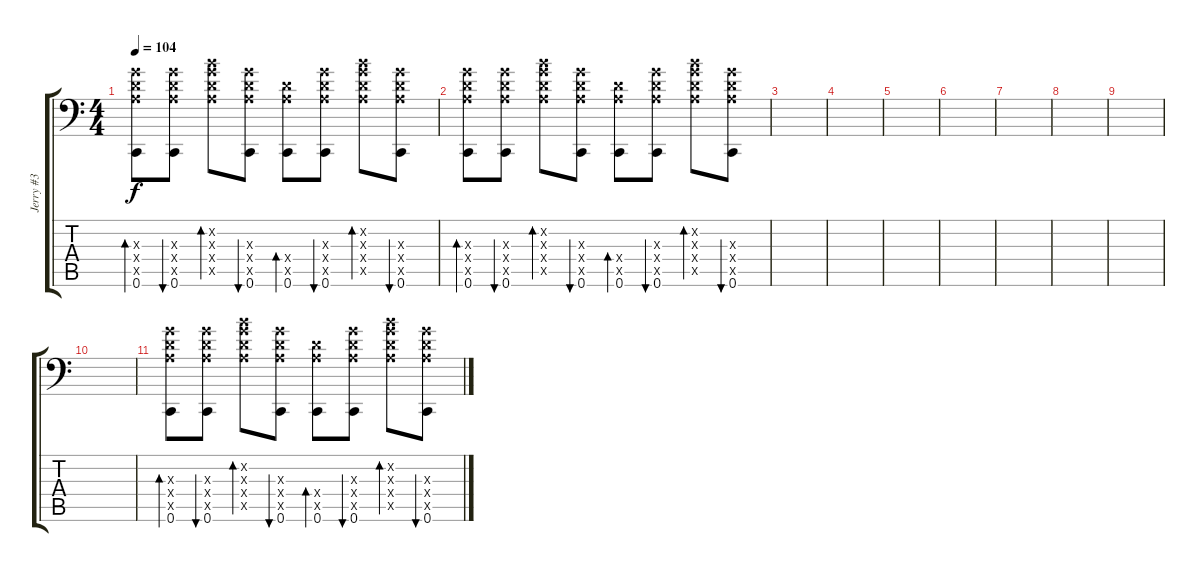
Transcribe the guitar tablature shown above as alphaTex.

\track ("Jerry #3" "Jerry #3") {instrument electricguitarclean}
\staff {score tabs}
\tuning (E4 B3 G3 D3 A2 C1) {hide}
\ts (4 4)
\tempo 104
\clef f4
\ks c
(0.3{x} 0.4{x} 0.5{x} 0.6).8{bd 60 dy f} (0.3{x} 0.4{x} 0.5{x} 0.6).8{bu 60} (0.2{x} 0.3{x} 0.4{x} 0.5{x}).8{bd 60} (0.3{x} 0.4{x} 0.5{x} 0.6).8{bu 60} (0.4{x} 0.5{x} 0.6).8{bd 60} (0.3{x} 0.4{x} 0.5{x} 0.6).8{bu 60} (0.2{x} 0.3{x} 0.4{x} 0.5{x}).8{bd 60} (0.3{x} 0.4{x} 0.5{x} 0.6).8{bu 60} |
(0.3{x} 0.4{x} 0.5{x} 0.6).8{bd 60} (0.3{x} 0.4{x} 0.5{x} 0.6).8{bu 60} (0.2{x} 0.3{x} 0.4{x} 0.5{x}).8{bd 60} (0.3{x} 0.4{x} 0.5{x} 0.6).8{bu 60} (0.4{x} 0.5{x} 0.6).8{bd 60} (0.3{x} 0.4{x} 0.5{x} 0.6).8{bu 60} (0.2{x} 0.3{x} 0.4{x} 0.5{x}).8{bd 60} (0.3{x} 0.4{x} 0.5{x} 0.6).8{bu 60} |
|
|
|
|
|
|
|
|
(0.3{x} 0.4{x} 0.5{x} 0.6).8{bd 60} (0.3{x} 0.4{x} 0.5{x} 0.6).8{bu 60} (0.2{x} 0.3{x} 0.4{x} 0.5{x}).8{bd 60} (0.3{x} 0.4{x} 0.5{x} 0.6).8{bu 60} (0.4{x} 0.5{x} 0.6).8{bd 60} (0.3{x} 0.4{x} 0.5{x} 0.6).8{bu 60} (0.2{x} 0.3{x} 0.4{x} 0.5{x}).8{bd 60} (0.3{x} 0.4{x} 0.5{x} 0.6).8{bu 60}
